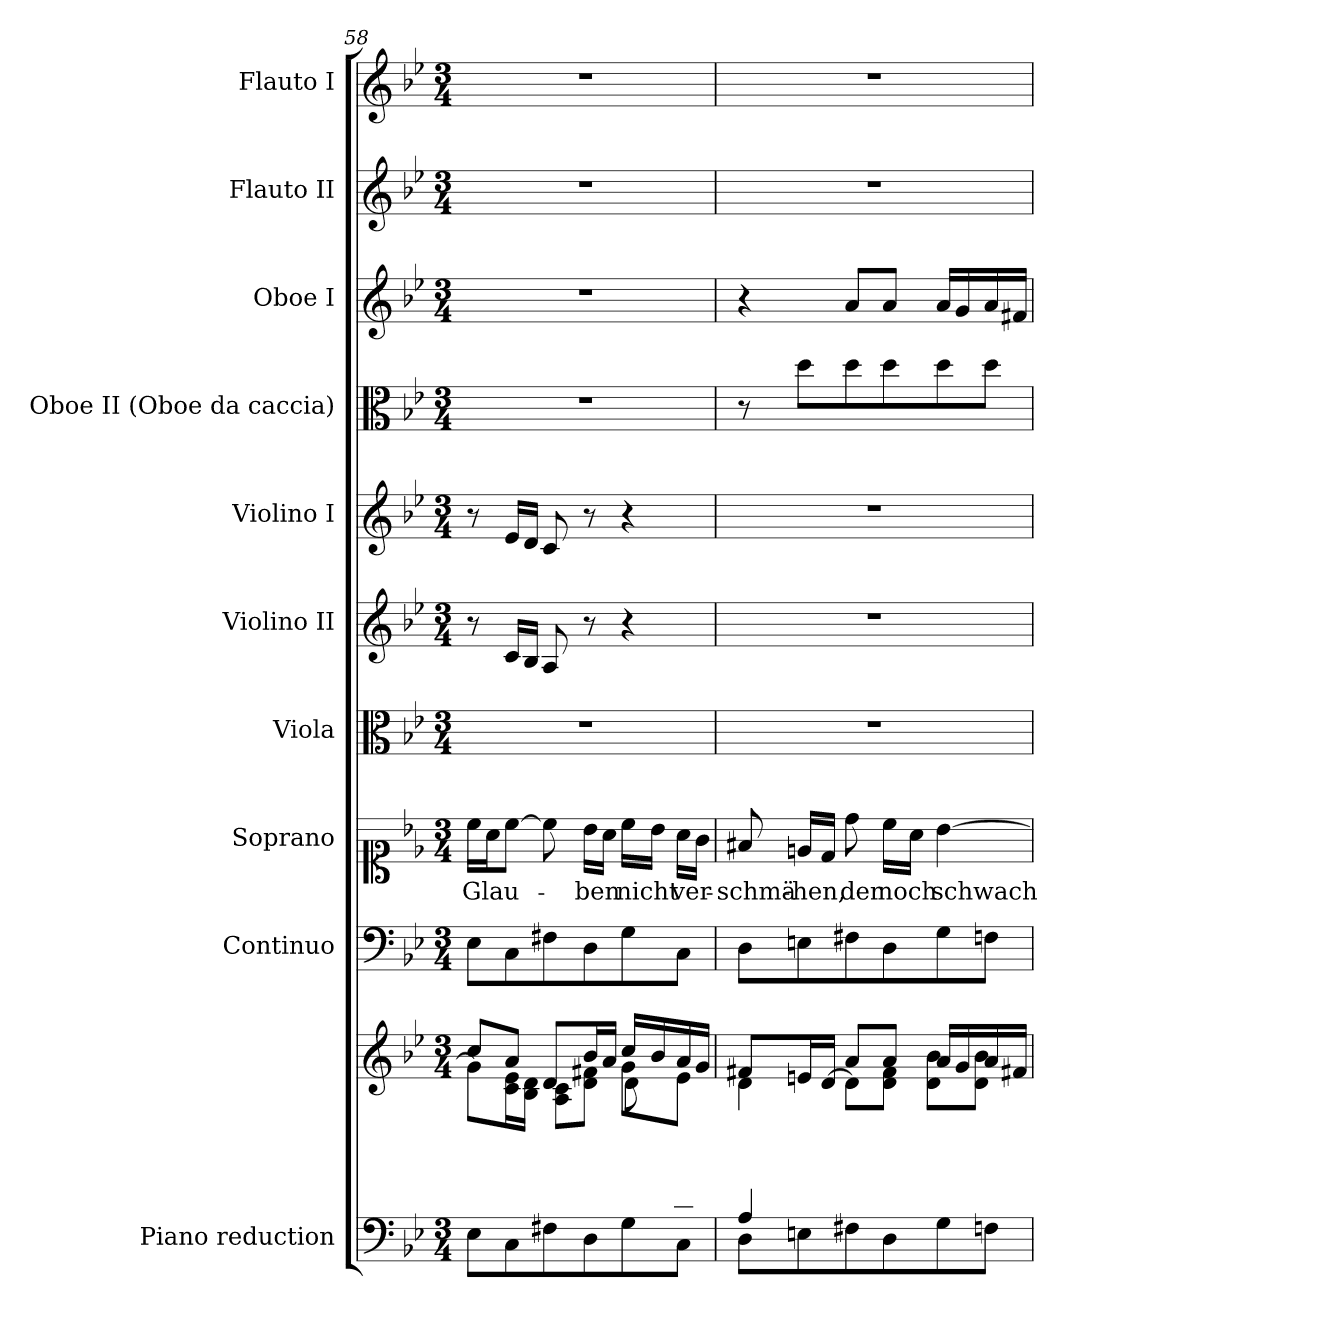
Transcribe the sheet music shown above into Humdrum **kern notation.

**kern	**kern	**kern	**kern	**text	**kern	**kern	**kern	**kern	**kern	**kern	**kern
*part10	*part10	*part9	*part8	*part8	*part7	*part6	*part5	*part4	*part3	*part2	*part1
*staff11	*staff10	*staff9	*staff8	*staff8	*staff7	*staff6	*staff5	*staff4	*staff3	*staff2	*staff1
*I"Piano reduction	*	*I"Continuo	*I"Soprano	*	*I"Viola	*I"Violino II	*I"Violino I	*I"Oboe II (Oboe da caccia)	*I"Oboe I	*I"Flauto II	*I"Flauto I
*I'Pno	*	*	*	*	*I'Vla	*I'Vln	*I'Vln	*	*I'Ob	*I'Fl	*I'Fl
!!LO:PB:g=z
*clefF4	*clefG2	*clefF4	*clefC1	*	*clefC3	*clefG2	*clefG2	*clefC3	*clefG2	*clefG2	*clefG2
*	*	*	*	*	*	*	*	*ITrd12c21	*	*	*
*k[b-e-]	*k[b-e-]	*k[b-e-]	*k[b-e-]	*	*k[b-e-]	*k[b-e-]	*k[b-e-]	*k[b-e-]	*k[b-e-]	*k[b-e-]	*k[b-e-]
*M3/4	*M3/4	*M3/4	*M3/4	*	*M3/4	*M3/4	*M3/4	*M3/4	*M3/4	*M3/4	*M3/4
=58	=58	=58	=58	=58	=58	=58	=58	=58	=58	=58	=58
*^	*^	*	*	*	*	*	*	*	*	*	*
*	*	*	*^	*	*	*	*	*	*	*	*	*	*
!	!	!	!	!	!	!	!LO:LY:b	!	!	!	!	!	!	!
2ryy	8E-\L	8cc/L	8g\L]	2ryy	8E-\L	16cc\LL	Glau-	2.r	8r	8r	2.r	2.r	2.r	2.r
.	.	.	.	.	.	16a\J	.	.	.	.	.	.	.	.
.	8C\	8a/J	16c\ 16e-\L	.	8C\	[8cc\J	.	.	16c/LL	16e-/LL	.	.	.	.
.	.	.	16B-\ 16d\JJ	.	.	.	.	.	16B-/JJ	16d/JJ	.	.	.	.
.	8F#X\	8d/L	8A\ 8c\L	.	8F#X\	8cc\]	.	.	8A/	8c/	.	.	.	.
!	!	!	!	!	!	!	!LO:LY:b	!	!	!	!	!	!	!
.	8D\	16b-/L	8d\ 8f#X\J	.	8D\	16b-\LL	-ben	.	8r	8r	.	.	.	.
.	.	16a/JJ	.	.	.	16a\JJ	.	.	.	.	.	.	.	.
!	!	!	!	!	!	!	!LO:LY:b	!	!	!	!	!	!	!
8ryy	8G\	16cc/LL	8g\L	8d\L	8G\	16cc\LL	nicht	.	4r	4r	.	.	.	.
.	.	16b-/	.	.	.	16b-\JJ	.	.	.	.	.	.	.	.
!	!	!	!	!	!	!	!LO:LY:b	!	!	!	!	!	!	!
16c/L	8C\J	16a/	8e-\J	8ryy	8C\J	16a\LL	ver-	.	.	.	.	.	.	.
16B-/JJ	.	16g/JJ	.	.	.	16g\JJ	.	.	.	.	.	.	.	.
*	*	*	*v	*v	*	*	*	*	*	*	*	*	*	*
=59	=59	=59	=59	=59	=59	=59	=59	=59	=59	=59	=59	=59	=59
!	!	!	!	!	!	!LO:LY:b	!	!	!	!	!	!	!
4A/	8D\L	8f#X/L	4d\	8D\L	8f#X/	-schmä-	2.r	2.r	2.r	8r	4r	2.r	2.r
!	!	!	!	!	!	!LO:LY:b	!	!	!	!	!	!	!
.	8En\	16en/L	.	8En\	16en/LL	-hen,	.	.	.	8d\L	.	.	.
.	.	[16d/JJ	.	.	16d/JJ	.	.	.	.	.	.	.	.
!	!	!	!	!	!	!LO:LY:b	!	!	!	!	!	!	!
2ryy	8F#X\	8a/L	8d\L]	8F#X\	8dd\	der	.	.	.	8d\	8a/L	.	.
!	!	!	!	!	!	!LO:LY:b	!	!	!	!	!	!	!
.	8D\	8a/J	8d\ 8f#\J	8D\	16cc\LL	noch	.	.	.	8d\	8a/J	.	.
.	.	.	.	.	16a\JJ	.	.	.	.	.	.	.	.
!	!	!	!	!	!	!LO:LY:b	!	!	!	!	!	!	!
.	8G\	16a/LL	8d\ 8b-\L	8G\	[4b-\	schwach	.	.	.	8d\	16a/LL	.	.
.	.	16g/	.	.	.	.	.	.	.	.	16g/	.	.
.	8Fn\J	16a/	8d\ 8b-\J	8Fn\J	.	.	.	.	.	8d\J	16a/	.	.
.	.	16f#X/JJ	.	.	.	.	.	.	.	.	16f#X/JJ	.	.
*v	*v	*	*	*	*	*	*	*	*	*	*	*	*
*	*v	*v	*	*	*	*	*	*	*	*	*	*
=	=	=	=	=	=	=	=	=	=	=	=
*-	*-	*-	*-	*-	*-	*-	*-	*-	*-	*-	*-
